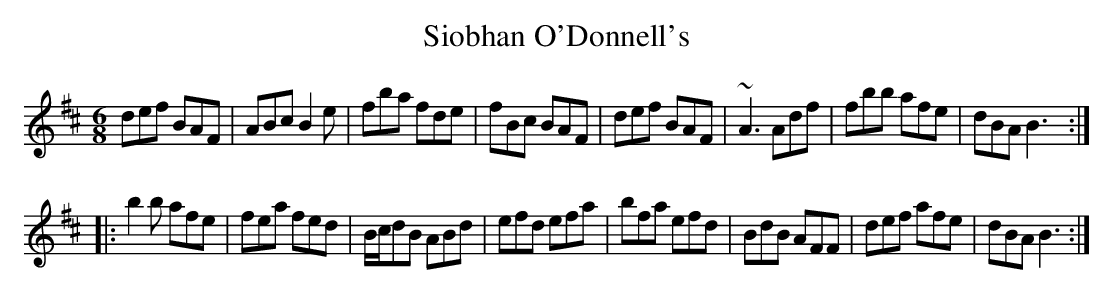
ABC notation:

X:1
T:Siobhan O'Donnell's
M:6/8
L:1/8
K:Bm
def BAF|ABc B2e|fba fde|fBc BAF|\
def BAF|~A3 Adf|fbb afe|dBA B3 :|
|: b2b afe|fea fed|B/c/dB ABd|efd efa|\
bfa efd|BdB AFF|def afe|dBA B3 :|
